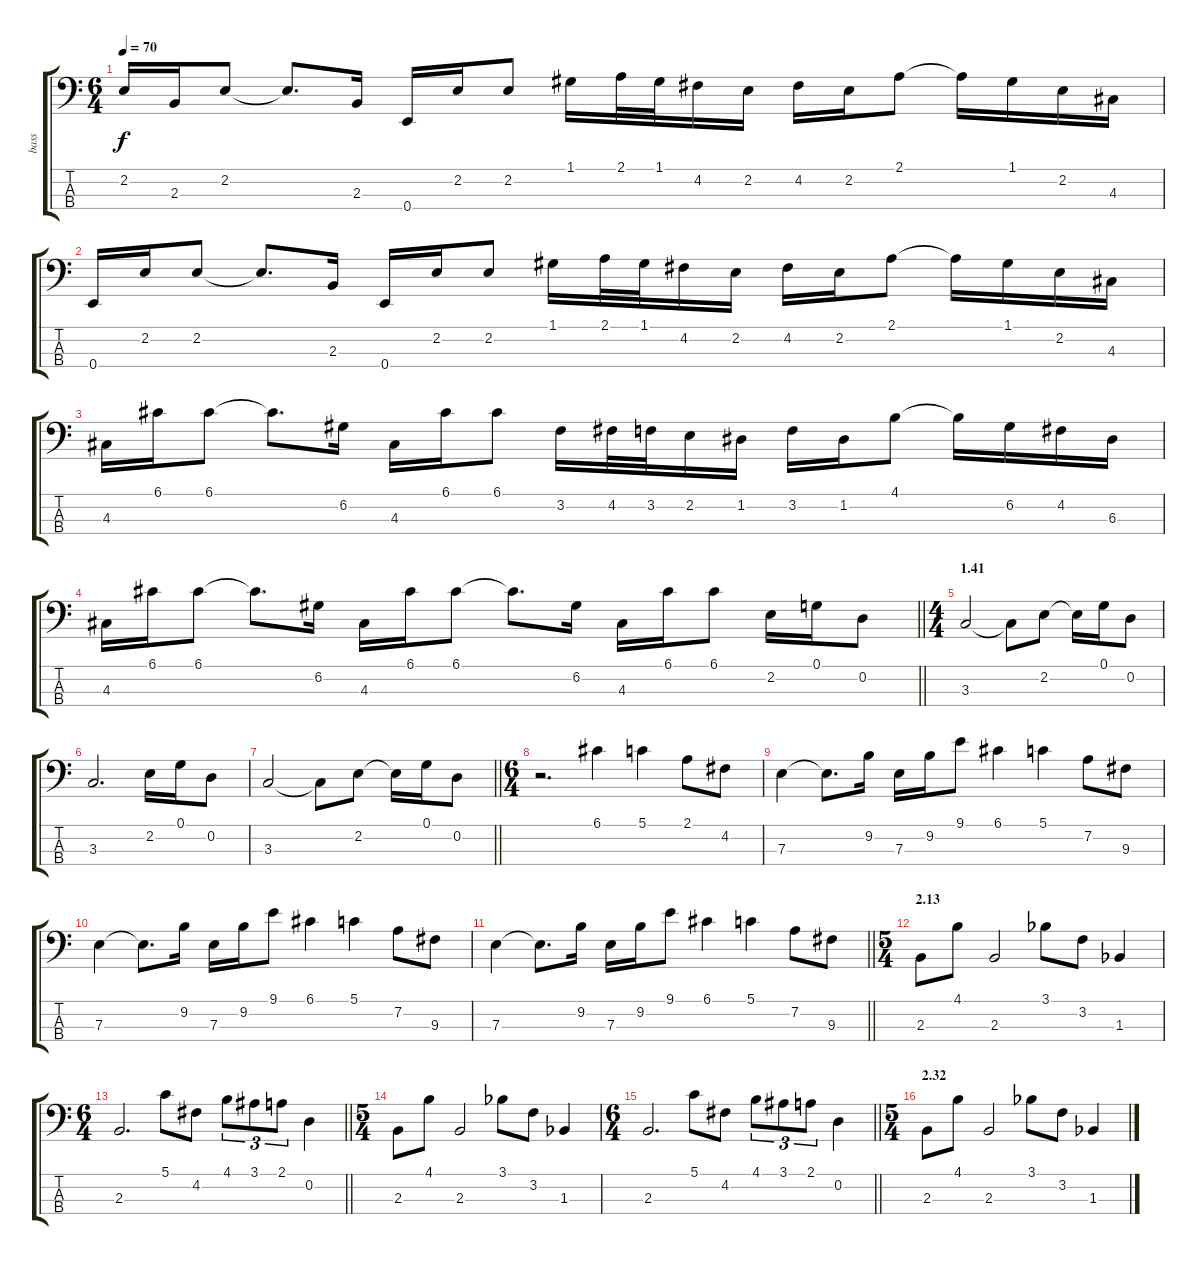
\track ("bass" "bass") {instrument electricbasspick}
\staff {score tabs}
\tuning (G2 D2 A1 E1) {hide}
\ts (6 4)
\tempo 70
\clef f4
\ks c
2.2.16{dy f} 2.3.16 2.2.8 2.2{t}.8{d} 2.3.16 0.4.16 2.2.16 2.2.8 1.1.16 2.1.32 1.1.32 4.2.16 2.2.16 4.2.16 2.2.16 2.1.8 2.1{t}.16 1.1.16 2.2.16 4.3.16 |
0.4.16 2.2.16 2.2.8 2.2{t}.8{d} 2.3.16 0.4.16 2.2.16 2.2.8 1.1.16 2.1.32 1.1.32 4.2.16 2.2.16 4.2.16 2.2.16 2.1.8 2.1{t}.16 1.1.16 2.2.16 4.3.16 |
4.3.16 6.1.16 6.1.8 6.1{t}.8{d} 6.2.16 4.3.16 6.1.16 6.1.8 3.2.16 4.2.32 3.2.32 2.2.16 1.2.16 3.2.16 1.2.16 4.1.8 4.1{t}.16 6.2.16 4.2.16 6.3.16 |
\barLineRight lightlight
4.3.16 6.1.16 6.1.8 6.1{t}.8{d} 6.2.16 4.3.16 6.1.16 6.1.8 6.1{t}.8{d} 6.2.16 4.3.16 6.1.16 6.1.8 2.2.16 0.1.16 0.2.8 |
\ts (4 4)
\section ("" "1.41")
3.3.2 3.3{t}.8 2.2.8 2.2{t}.16 0.1.16 0.2.8 |
3.3.2{d} 2.2.16 0.1.16 0.2.8 |
\barLineRight lightlight
3.3.2 3.3{t}.8 2.2.8 2.2{t}.16 0.1.16 0.2.8 |
\ts (6 4)
r.2{d} 6.1.4 5.1.4 2.1.8 4.2.8 |
7.3.4 7.3{t}.8{d} 9.2.16 7.3.16 9.2.16 9.1.8 6.1.4 5.1.4 7.2.8 9.3.8 |
7.3.4 7.3{t}.8{d} 9.2.16 7.3.16 9.2.16 9.1.8 6.1.4 5.1.4 7.2.8 9.3.8 |
\barLineRight lightlight
7.3.4 7.3{t}.8{d} 9.2.16 7.3.16 9.2.16 9.1.8 6.1.4 5.1.4 7.2.8 9.3.8 |
\ts (5 4)
\section ("" "2.13")
2.3.8 4.1.8 2.3.2 3.1{acc b}.8 3.2.8 1.3{acc b}.4 |
\ts (6 4)
\barLineRight lightlight
2.3.2{d} 5.1.8 4.2.8 4.1.8{tu (3 2)} 3.1.8{tu (3 2)} 2.1.8{tu (3 2)} 0.2.4 |
\ts (5 4)
2.3.8 4.1.8 2.3.2 3.1{acc b}.8 3.2.8 1.3{acc b}.4 |
\ts (6 4)
\barLineRight lightlight
2.3.2{d} 5.1.8 4.2.8 4.1.8{tu (3 2)} 3.1.8{tu (3 2)} 2.1.8{tu (3 2)} 0.2.4 |
\ts (5 4)
\section ("" "2.32")
2.3.8 4.1.8 2.3.2 3.1{acc b}.8 3.2.8 1.3{acc b}.4
